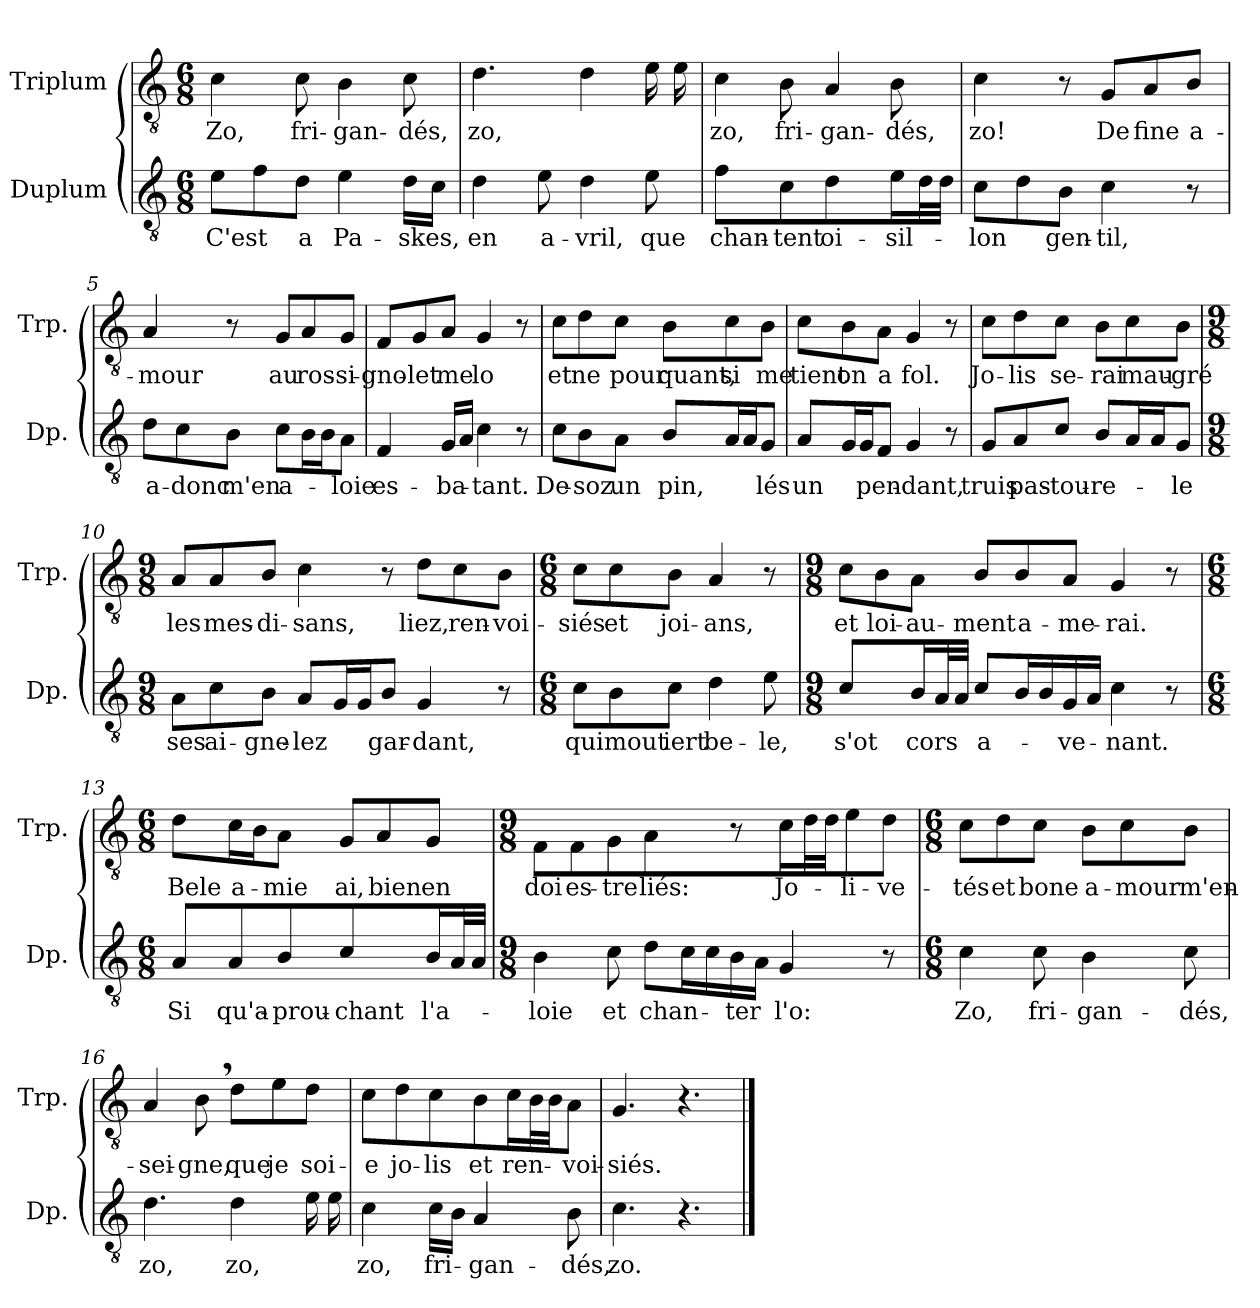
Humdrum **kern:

**kern	**text	**kern	**text
*part2	*part2	*part1	*part1
*staff2	*staff2	*staff1	*staff1
*I"Duplum	*	*I"Triplum	*
*I'Dp.	*	*I'Trp.	*
*clefGv2	*	*clefGv2	*
*k[]	*	*k[]	*
*M6/8	*	*M6/8	*
=1	=1	=1	=1
!	!LO:LY:b	!	!LO:LY:b
8e\L	C'est	4c\	Zo,
8f\	.	.	.
!	!LO:LY:b	!	!LO:LY:b
8d\J	a	8c\	fri-
!	!LO:LY:b	!	!LO:LY:b
4e\	Pa-	4B\	-gan-
!	!LO:LY:b	!	!LO:LY:b
16d\LL	-skes,	8c\	-dés,
16c\JJ	.	.	.
=2	=2	=2	=2
!	!LO:LY:b	!	!LO:LY:b
4d\	en	4.d\	zo,
!	!LO:LY:b	!	!
8e\	a-	.	.
!	!LO:LY:b	!	!
4d\	-vril,	4d\	.
!	!LO:LY:b	!	!
*	*	*tremolo	*
8e\	que	16e\	.
.	.	16e\	.
*	*	*Xtremolo	*
=3	=3	=3	=3
!	!LO:LY:b	!	!LO:LY:b
4f\	chan-	4c\	zo,
!	!LO:LY:b	!	!LO:LY:b
8c\	-tent	8B\	fri-
!	!LO:LY:b	!	!LO:LY:b
4d\	oi-	4A/	-gan-
!	!LO:LY:b	!	!LO:LY:b
16e\LL	-sil-	8B\	-dés,
*tremolo	*	*	*
32d\	.	.	.
32d\JJJ	.	.	.
*Xtremolo	*	*	*
=4	=4	=4	=4
!	!LO:LY:b	!	!LO:LY:b
8c\L	-lon	4c\	zo!
8d\	.	.	.
!	!LO:LY:b	!	!
8B\J	gen-	8r	.
!	!LO:LY:b	!	!LO:LY:b
4c\	-til,	8G/L	De
!	!	!	!LO:LY:b
.	.	8A/	fine
!	!	!	!LO:LY:b
8r	.	8B/J	a-
=5	=5	=5	=5
!	!LO:LY:b	!	!LO:LY:b
8d\L	a-	4A/	-mour
!	!LO:LY:b	!	!
8c\	-donc	.	.
!	!LO:LY:b	!	!
8B\J	m'en	8r	.
!	!LO:LY:b	!	!LO:LY:b
8c\L	a-	8G/L	au
!	!	!	!LO:LY:b
*tremolo	*	*	*
16B\	.	8A/	ros-
16B\	.	.	.
*Xtremolo	*	*	*
!	!LO:LY:b	!	!LO:LY:b
8A\J	-loie	8G/J	-si-
!!LO:LB:g=z
=6	=6	=6	=6
!	!LO:LY:b	!	!LO:LY:b
4F/	es-	8F/L	-gno-
!	!	!	!LO:LY:b
.	.	8G/	-let
!	!LO:LY:b	!	!LO:LY:b
16G/LL	-ba-	8A/J	me
16A/JJ	.	.	.
!	!LO:LY:b	!	!LO:LY:b
4c\	-tant.	4G/	lo
8r	.	8r	.
=7	=7	=7	=7
!	!LO:LY:b	!	!LO:LY:b
8c\L	De-	8c\L	et
!	!LO:LY:b	!	!LO:LY:b
8B\	-soz	8d\	ne
!	!LO:LY:b	!	!LO:LY:b
8A\J	un	8c\J	pour
!	!LO:LY:b	!	!LO:LY:b
8B/L	pin,	8B\L	quant,
!	!	!	!LO:LY:b
*tremolo	*	*	*
16A/	.	8c\	si
16A/	.	.	.
*Xtremolo	*	*	*
!	!LO:LY:b	!	!LO:LY:b
8G/J	lés	8B\J	me
=8	=8	=8	=8
!	!LO:LY:b	!	!LO:LY:b
8A/L	un	8c\L	tient
!	!	!	!LO:LY:b
*tremolo	*	*	*
16G/	.	8B\	on
16G/	.	.	.
*Xtremolo	*	*	*
!	!LO:LY:b	!	!LO:LY:b
8F/J	pen-	8A\J	a
!	!LO:LY:b	!	!LO:LY:b
4G/	-dant,	4G/	fol.
8r	.	8r	.
=9	=9	=9	=9
!	!LO:LY:b	!	!LO:LY:b
8G/L	truis	8c\L	Jo-
!	!LO:LY:b	!	!LO:LY:b
8A/	pas-	8d\	-lis
!	!LO:LY:b	!	!LO:LY:b
8c/J	-tou-	8c\J	se-
!	!LO:LY:b	!	!LO:LY:b
8B/L	-re-	8B\L	-rai
!	!	!	!LO:LY:b
*tremolo	*	*	*
16A/	.	8c\	mau-
16A/	.	.	.
*Xtremolo	*	*	*
!	!LO:LY:b	!	!LO:LY:b
8G/J	-le	8B\J	-gré
!!LO:LB:g=z
=10	=10	=10	=10
*M9/8	*	*M9/8	*
!	!LO:LY:b	!	!LO:LY:b
8A\L	ses	8A/L	les
!	!LO:LY:b	!	!LO:LY:b
8c\	ai-	8A/	mes-
!	!LO:LY:b	!	!LO:LY:b
8B\J	-gne-	8B/J	-di-
!	!LO:LY:b	!	!LO:LY:b
8A/L	-lez	4c\	-sans,
*tremolo	*	*	*
16G/	.	.	.
16G/	.	.	.
*Xtremolo	*	*	*
!	!LO:LY:b	!	!
8B/J	gar-	8r	.
!	!LO:LY:b	!	!LO:LY:b
4G/	-dant,	8d\L	liez,
!	!	!	!LO:LY:b
.	.	8c\	ren-
!	!	!	!LO:LY:b
8r	.	8B\J	-voi-
=11	=11	=11	=11
*M6/8	*	*M6/8	*
!	!LO:LY:b	!	!LO:LY:b
8c\L	qui	8c\L	-siés
!	!LO:LY:b	!	!LO:LY:b
8B\	mout	8c\	et
!	!LO:LY:b	!	!LO:LY:b
8c\J	iert	8B\J	joi-
!	!LO:LY:b	!	!LO:LY:b
4d\	be-	4A/	-ans,
!	!LO:LY:b	!	!
8e\	-le,	8r	.
=12	=12	=12	=12
*M9/8	*	*M9/8	*
!	!LO:LY:b	!	!LO:LY:b
4c\	s'ot	8c\L	et
!	!	!	!LO:LY:b
.	.	8B\	loi-
!	!LO:LY:b	!	!LO:LY:b
16B/LL	cors	8A\J	-au-
*tremolo	*	*	*
32A/	.	.	.
32A/JJJ	.	.	.
*Xtremolo	*	*	*
!	!LO:LY:b	!	!LO:LY:b
8c/L	a-	8B/L	-ment
!	!	!	!LO:LY:b
*tremolo	*	*	*
16B/	.	8B/	a-
16B/	.	.	.
*Xtremolo	*	*	*
!	!LO:LY:b	!	!LO:LY:b
16G/L	-ve-	8A/J	-me-
16A/JJ	.	.	.
!	!LO:LY:b	!	!LO:LY:b
4c\	-nant.	4G/	-rai.
8r	.	8r	.
!!LO:LB:g=z
=13	=13	=13	=13
*M6/8	*	*M6/8	*
!	!LO:LY:b	!	!LO:LY:b
8A/L	Si	8d\L	Bele
!	!LO:LY:b	!	!LO:LY:b
8A/	qu'a-	16c\L	a-
.	.	16B\J	.
!	!LO:LY:b	!	!LO:LY:b
8B/J	-prou-	8A\J	-mie
!	!LO:LY:b	!	!LO:LY:b
4c\	-chant	8G/L	ai,
!	!	!	!LO:LY:b
.	.	8A/	bien
!	!LO:LY:b	!	!LO:LY:b
16B/LL	l'a-	8G/J	en
*tremolo	*	*	*
32A/	.	.	.
32A/JJJ	.	.	.
*Xtremolo	*	*	*
=14	=14	=14	=14
*M9/8	*	*M9/8	*
!	!LO:LY:b	!	!LO:LY:b
4B\	-loie	8F/L	doi
!	!	!	!LO:LY:b
.	.	8F/	es-
!	!LO:LY:b	!	!LO:LY:b
8c\	et	8G/J	-tre
!	!LO:LY:b	!	!LO:LY:b
8d\L	chan-	4A/	liés:
*tremolo	*	*	*
16c\	.	.	.
16c\	.	.	.
*Xtremolo	*	*	*
!	!LO:LY:b	!	!
16B\L	-ter	8r	.
16A\JJ	.	.	.
!	!LO:LY:b	!	!LO:LY:b
4G/	l'o:	16c\LL	Jo-
*	*	*tremolo	*
.	.	32d\	.
.	.	32d\JJJ	.
*	*	*Xtremolo	*
!	!	!	!LO:LY:b
.	.	8e\	-li-
!	!	!	!LO:LY:b
8r	.	8d\J	-ve-
=15	=15	=15	=15
*M6/8	*	*M6/8	*
!	!LO:LY:b	!	!LO:LY:b
4c\	Zo,	8c\L	-tés
!	!	!	!LO:LY:b
.	.	8d\	et
!	!LO:LY:b	!	!LO:LY:b
8c\	fri-	8c\J	bone
!	!LO:LY:b	!	!LO:LY:b
4B\	-gan-	8B\L	a-
!	!	!	!LO:LY:b
.	.	8c\	-mour
!	!LO:LY:b	!	!LO:LY:b
8c\	-dés,	8B\J	m'en-
!!LO:LB:g=z
=16	=16	=16	=16
!	!LO:LY:b	!	!LO:LY:b
4.d\	zo,	4A/	-sei-
!	!	!	!LO:LY:b
.	.	8B,\	-gne,
!	!LO:LY:b	!	!LO:LY:b
4d\	zo,	8d\L	que
!	!	!	!LO:LY:b
.	.	8e\	je
!	!	!	!LO:LY:b
*tremolo	*	*	*
16e\	.	8d\J	soi-
16e\	.	.	.
*Xtremolo	*	*	*
=17	=17	=17	=17
!	!LO:LY:b	!	!LO:LY:b
4c\	zo,	8c\L	-e
!	!	!	!LO:LY:b
.	.	8d\	jo-
!	!LO:LY:b	!	!LO:LY:b
16c\LL	fri-	8c\J	-lis
16B\JJ	.	.	.
!	!LO:LY:b	!	!LO:LY:b
4A/	-gan-	8B\L	et
!	!	!	!LO:LY:b
.	.	16c\L	ren-
*	*	*tremolo	*
.	.	32B\	.
.	.	32B\JJJ	.
*	*	*Xtremolo	*
!	!LO:LY:b	!	!LO:LY:b
8B\	-dés,	8A\J	-voi-
=18	=18	=18	=18
!	!LO:LY:b	!	!LO:LY:b
4.c\	zo.	4.G/	-siés.
4.r	.	4.r	.
==	==	==	==
*-	*-	*-	*-
